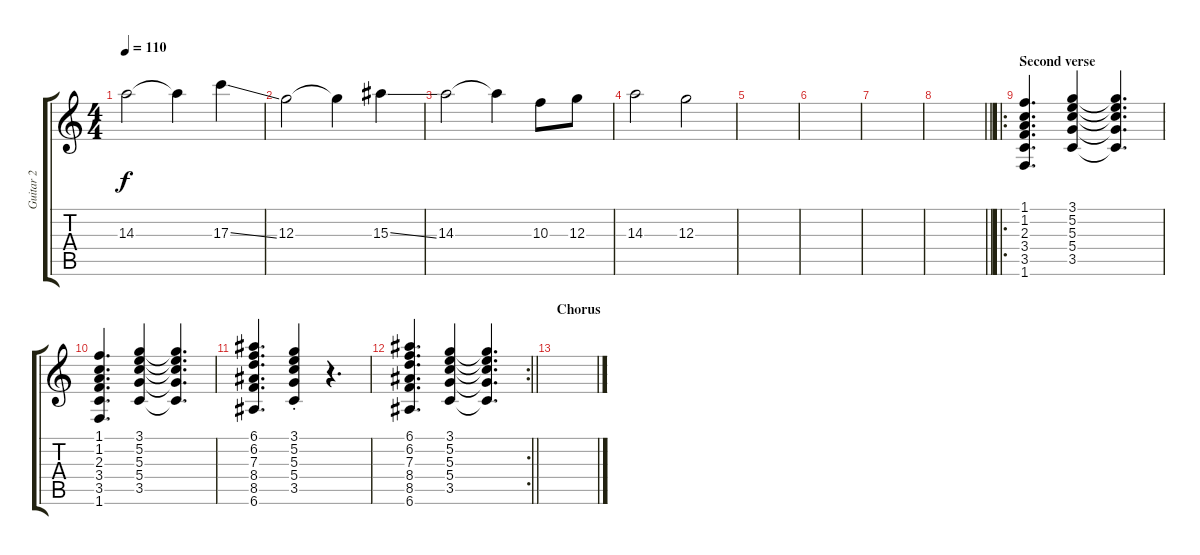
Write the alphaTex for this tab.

\track ("Guitar 2" "Guitar 2") {instrument distortionguitar}
\staff {score tabs}
\tuning (E4 B3 G3 D3 A2 E2) {hide}
\ts (4 4)
\tempo 110
\clef g2
\ks c
14.3.2{dy f} 14.3{t}.4 17.3{ss}.4 |
12.3.2 12.3{t}.4 15.3{ss}.4 |
14.3.2 14.3{t}.4 10.3.8 12.3.8 |
14.3.2 12.3.2 |
|
|
|
\barLineRight lightlight
|
\ro
\section ("" "Second verse")
(1.1 1.2 2.3 3.4 3.5 1.6).4{d} (3.1 5.2 5.3 5.4 3.5).4 (3.1{t} 5.2{t} 5.3{t} 5.4{t} 3.5{t}).4{d} |
(1.1 1.2 2.3 3.4 3.5 1.6).4{d} (3.1 5.2 5.3 5.4 3.5).4 (3.1{t} 5.2{t} 5.3{t} 5.4{t} 3.5{t}).4{d} |
(6.1 6.2 7.3 8.4 8.5 6.6).4{d} (3.1{st} 5.2{st} 5.3{st} 5.4{st} 3.5{st}).4 r.4{d} |
\rc 2
\barLineRight lightlight
(6.1 6.2 7.3 8.4 8.5 6.6).4{d} (3.1 5.2 5.3 5.4 3.5).4 (3.1{t} 5.2{t} 5.3{t} 5.4{t} 3.5{t}).4{d} |
\section ("" "Chorus")
